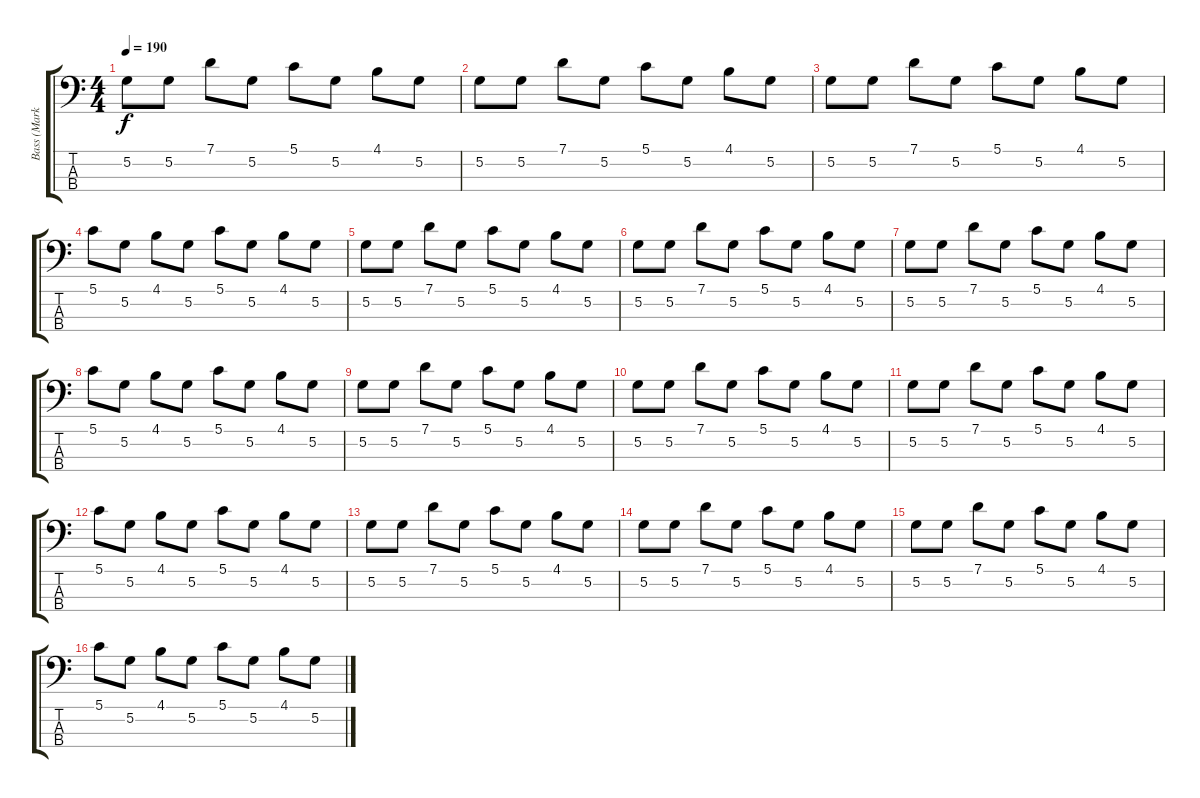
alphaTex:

\track ("Bass (Mark)" "Bass (Mark") {instrument electricbasspick}
\staff {score tabs}
\tuning (G2 D2 A1 E1) {hide}
\ts (4 4)
\tempo 190
\clef f4
\ks c
5.2.8{dy f instrument electricbasspick} 5.2.8 7.1.8 5.2.8 5.1.8 5.2.8 4.1.8 5.2.8 |
5.2.8 5.2.8 7.1.8 5.2.8 5.1.8 5.2.8 4.1.8 5.2.8 |
5.2.8 5.2.8 7.1.8 5.2.8 5.1.8 5.2.8 4.1.8 5.2.8 |
5.1.8 5.2.8 4.1.8 5.2.8 5.1.8 5.2.8 4.1.8 5.2.8 |
5.2.8 5.2.8 7.1.8 5.2.8 5.1.8 5.2.8 4.1.8 5.2.8 |
5.2.8 5.2.8 7.1.8 5.2.8 5.1.8 5.2.8 4.1.8 5.2.8 |
5.2.8 5.2.8 7.1.8 5.2.8 5.1.8 5.2.8 4.1.8 5.2.8 |
5.1.8 5.2.8 4.1.8 5.2.8 5.1.8 5.2.8 4.1.8 5.2.8 |
5.2.8 5.2.8 7.1.8 5.2.8 5.1.8 5.2.8 4.1.8 5.2.8 |
5.2.8 5.2.8 7.1.8 5.2.8 5.1.8 5.2.8 4.1.8 5.2.8 |
5.2.8 5.2.8 7.1.8 5.2.8 5.1.8 5.2.8 4.1.8 5.2.8 |
5.1.8 5.2.8 4.1.8 5.2.8 5.1.8 5.2.8 4.1.8 5.2.8 |
5.2.8 5.2.8 7.1.8 5.2.8 5.1.8 5.2.8 4.1.8 5.2.8 |
5.2.8 5.2.8 7.1.8 5.2.8 5.1.8 5.2.8 4.1.8 5.2.8 |
5.2.8 5.2.8 7.1.8 5.2.8 5.1.8 5.2.8 4.1.8 5.2.8 |
5.1.8 5.2.8 4.1.8 5.2.8 5.1.8 5.2.8 4.1.8 5.2.8
